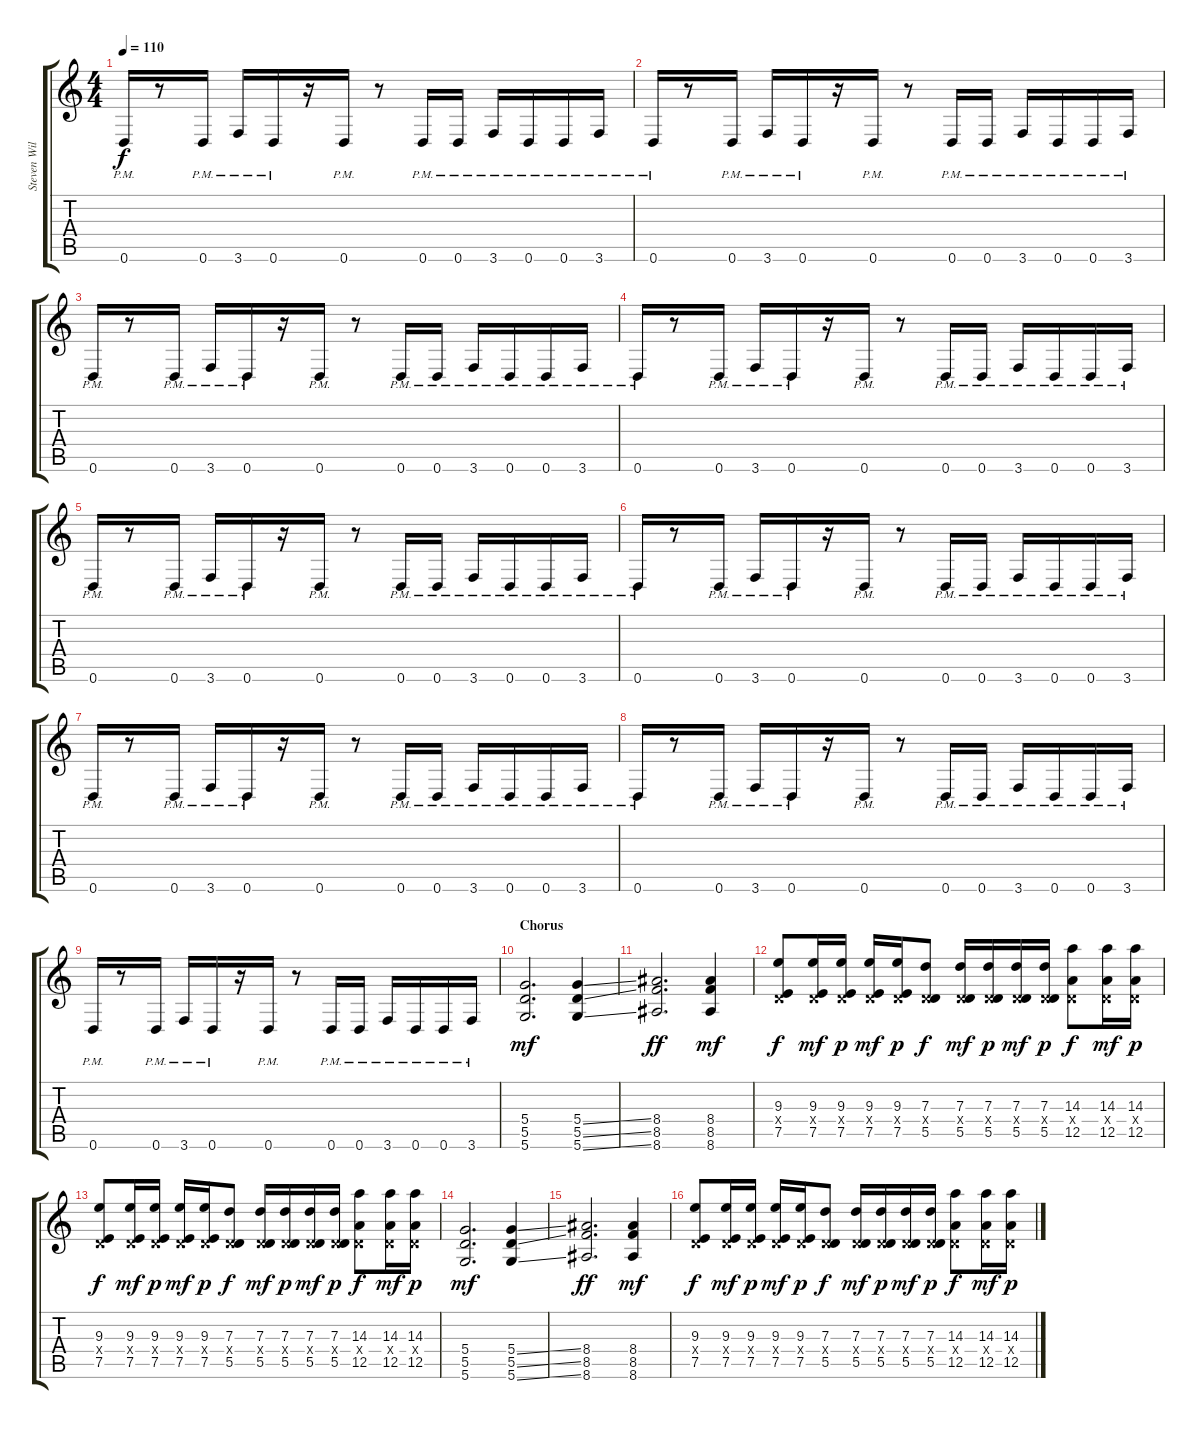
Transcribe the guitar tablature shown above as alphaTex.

\track ("Steven Wilson - Guitar 1" "Steven Wil") {instrument electricguitarjazz}
\staff {score tabs}
\tuning (E4 B3 G3 D3 A2 D2) {hide}
\ts (4 4)
\tempo 110
\clef g2
\ks c
0.6{pm}.16{dy f} r.8 0.6{pm}.16 3.6{pm}.16 0.6{pm}.16 r.16 0.6{pm}.16 r.8 0.6{pm}.16 0.6{pm}.16 3.6{pm}.16 0.6{pm}.16 0.6{pm}.16 3.6{pm}.16 |
0.6{pm}.16 r.8 0.6{pm}.16 3.6{pm}.16 0.6{pm}.16 r.16 0.6{pm}.16 r.8 0.6{pm}.16 0.6{pm}.16 3.6{pm}.16 0.6{pm}.16 0.6{pm}.16 3.6{pm}.16 |
0.6{pm}.16 r.8 0.6{pm}.16 3.6{pm}.16 0.6{pm}.16 r.16 0.6{pm}.16 r.8 0.6{pm}.16 0.6{pm}.16 3.6{pm}.16 0.6{pm}.16 0.6{pm}.16 3.6{pm}.16 |
0.6{pm}.16 r.8 0.6{pm}.16 3.6{pm}.16 0.6{pm}.16 r.16 0.6{pm}.16 r.8 0.6{pm}.16 0.6{pm}.16 3.6{pm}.16 0.6{pm}.16 0.6{pm}.16 3.6{pm}.16 |
0.6{pm}.16 r.8 0.6{pm}.16 3.6{pm}.16 0.6{pm}.16 r.16 0.6{pm}.16 r.8 0.6{pm}.16 0.6{pm}.16 3.6{pm}.16 0.6{pm}.16 0.6{pm}.16 3.6{pm}.16 |
0.6{pm}.16 r.8 0.6{pm}.16 3.6{pm}.16 0.6{pm}.16 r.16 0.6{pm}.16 r.8 0.6{pm}.16 0.6{pm}.16 3.6{pm}.16 0.6{pm}.16 0.6{pm}.16 3.6{pm}.16 |
0.6{pm}.16 r.8 0.6{pm}.16 3.6{pm}.16 0.6{pm}.16 r.16 0.6{pm}.16 r.8 0.6{pm}.16 0.6{pm}.16 3.6{pm}.16 0.6{pm}.16 0.6{pm}.16 3.6{pm}.16 |
0.6{pm}.16 r.8 0.6{pm}.16 3.6{pm}.16 0.6{pm}.16 r.16 0.6{pm}.16 r.8 0.6{pm}.16 0.6{pm}.16 3.6{pm}.16 0.6{pm}.16 0.6{pm}.16 3.6{pm}.16 |
0.6{pm}.16 r.8 0.6{pm}.16 3.6{pm}.16 0.6{pm}.16 r.16 0.6{pm}.16 r.8 0.6{pm}.16 0.6{pm}.16 3.6{pm}.16 0.6{pm}.16 0.6{pm}.16 3.6{pm}.16 |
\section ("" "Chorus")
(5.4 5.5 5.6).2{d dy mf} (5.4{ss} 5.5{ss} 5.6{ss}).4 |
(8.4 8.5 8.6).2{d dy ff} (8.4 8.5 8.6).4{dy mf} |
(9.3 0.4{x} 7.5).8{dy f} (9.3 0.4{x} 7.5).16{dy mf} (9.3 0.4{x} 7.5).16{dy p} (9.3 0.4{x} 7.5).16{dy mf} (9.3 0.4{x} 7.5).16{dy p} (7.3 0.4{x} 5.5).8{dy f} (7.3 0.4{x} 5.5).16{dy mf} (7.3 0.4{x} 5.5).16{dy p} (7.3 0.4{x} 5.5).16{dy mf} (7.3 0.4{x} 5.5).16{dy p} (14.3 0.4{x} 12.5).8{dy f} (14.3 0.4{x} 12.5).16{dy mf} (14.3 0.4{x} 12.5).16{dy p} |
(9.3 0.4{x} 7.5).8{dy f} (9.3 0.4{x} 7.5).16{dy mf} (9.3 0.4{x} 7.5).16{dy p} (9.3 0.4{x} 7.5).16{dy mf} (9.3 0.4{x} 7.5).16{dy p} (7.3 0.4{x} 5.5).8{dy f} (7.3 0.4{x} 5.5).16{dy mf} (7.3 0.4{x} 5.5).16{dy p} (7.3 0.4{x} 5.5).16{dy mf} (7.3 0.4{x} 5.5).16{dy p} (14.3 0.4{x} 12.5).8{dy f} (14.3 0.4{x} 12.5).16{dy mf} (14.3 0.4{x} 12.5).16{dy p} |
(5.4 5.5 5.6).2{d dy mf} (5.4{ss} 5.5{ss} 5.6{ss}).4 |
(8.4 8.5 8.6).2{d dy ff} (8.4 8.5 8.6).4{dy mf} |
(9.3 0.4{x} 7.5).8{dy f} (9.3 0.4{x} 7.5).16{dy mf} (9.3 0.4{x} 7.5).16{dy p} (9.3 0.4{x} 7.5).16{dy mf} (9.3 0.4{x} 7.5).16{dy p} (7.3 0.4{x} 5.5).8{dy f} (7.3 0.4{x} 5.5).16{dy mf} (7.3 0.4{x} 5.5).16{dy p} (7.3 0.4{x} 5.5).16{dy mf} (7.3 0.4{x} 5.5).16{dy p} (14.3 0.4{x} 12.5).8{dy f} (14.3 0.4{x} 12.5).16{dy mf} (14.3 0.4{x} 12.5).16{dy p}
